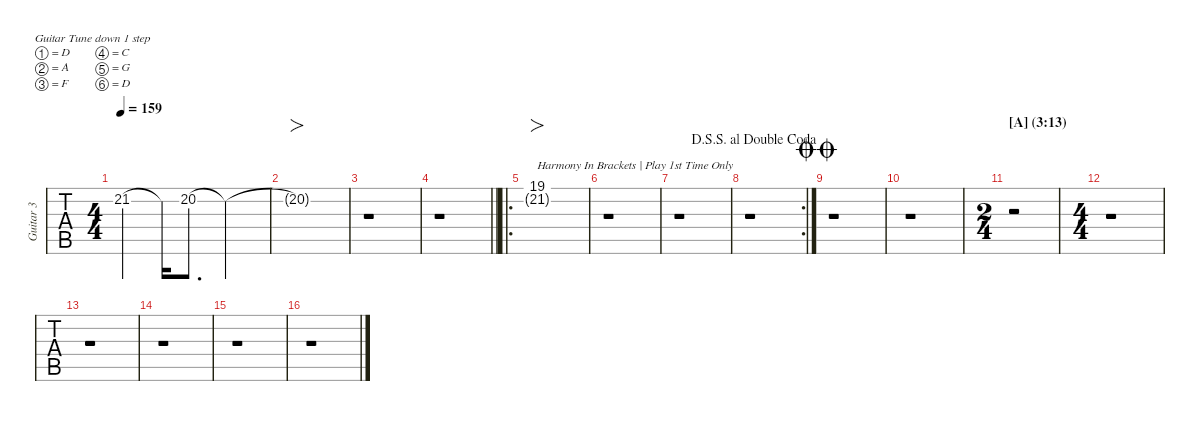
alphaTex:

\defaultSystemsLayout 4
\hideDynamics
\bracketExtendMode nobrackets
\multiTrackTrackNamePolicy allsystems
\firstSystemTrackNameMode fullname
\otherSystemsTrackNameMode fullname
\track ("Guitar 3" "Guitar 3") {instrument overdrivenguitar}
\staff {tabs}
\tuning (D4 A3 F3 C3 G2 D2)
\ts (4 4)
\tempo 159
\clef g2
\ks c
21.2{acc #}.4{dy mf} 21.2{t acc #}.16 20.2.8{d} 20.2{t}.2 |
20.2{t}.1{fo} |
r.1 |
\barLineRight lightlight
r.1 |
\ro
(19.1 21.2{g acc #}).1{fo txt "Harmony In Brackets | Play 1st Time Only"} |
r.1 |
r.1 |
\rc 2
\jump dalsegnosegnoaldoublecoda
r.1 |
\jump doublecoda
r.1 |
r.1 |
\ts (2 4)
\section ("A" "(3:13)")
r.2 |
\ts (4 4)
r.1 |
r.1 |
r.1 |
r.1 |
r.1
